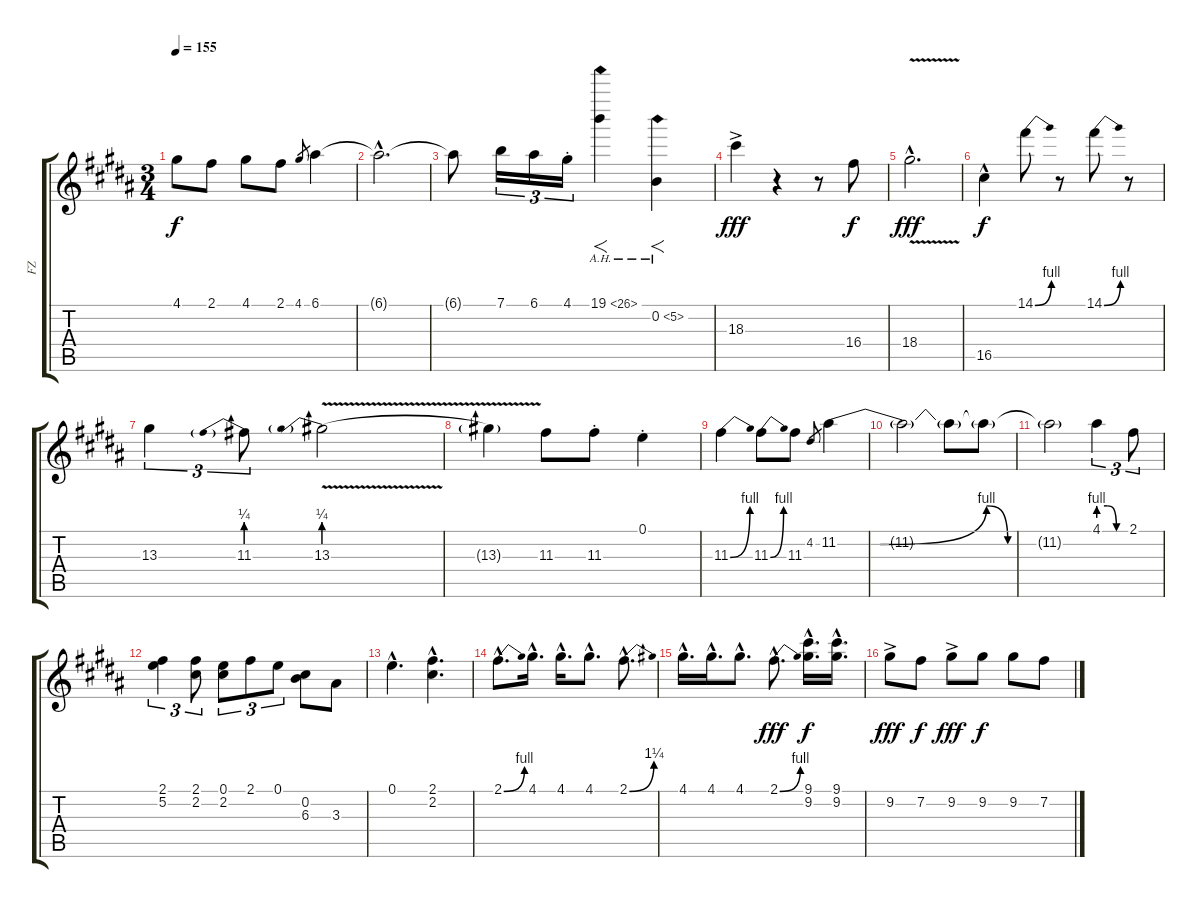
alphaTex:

\track ("FZ" "FZ") {instrument overdrivenguitar}
\staff {score tabs}
\tuning (E4 B3 G3 D3 A2 E2) {hide}
\ts (3 4)
\tempo 155
\clef g2
\ks b
4.1.8{dy f} 2.1.8 4.1.8 2.1.8 4.1.8{gr} 6.1.4 |
6.1{hac t}.2{d} |
6.1{t}.8 7.1.16{tu (3 2)} 6.1.16{tu (3 2)} 4.1{st}.16{tu (3 2)} 19.1{ah 7}.4{f} 0.2{ah 5}.4{f} |
18.3{ac}.4{dy fff} r.4 r.8 16.4.8{dy f} |
18.4{v hac}.2{d dy fff} |
16.5{hac}.4{dy f} 14.1{be (bend 0 0 60 4)}.8 r.8 14.1{be (bend 0 0 60 4)}.8 r.8 |
13.3.4{tu (3 2)} 11.3{be (prebend 0 1 60 1)}.8{tu (3 2)} 13.3{be (prebend 0 1 60 1) v}.2 |
13.3{t}.4 11.3.8 11.3{st}.8 0.1{st}.4 |
11.3{be (bend 0 0 60 4)}.4 11.3{be (bend 0 0 60 4)}.8 11.3.8 4.2.8{gr} 11.2{be (custom 0 0 10 0 35 4 40 0 60 0)}.4 |
11.2{t}.2 11.2{t}.8 11.2{t}.8 |
11.2{t}.2 4.1{be (custom 0 4 20 4 40 0 60 0)}.4{tu (3 2)} 2.1.8{tu (3 2)} |
(2.1 5.2).4{tu (3 2)} (2.1 2.2).8{tu (3 2)} (0.1 2.2).8{tu (3 2)} 2.1.8{tu (3 2)} 0.1.8{tu (3 2)} (0.2 6.3).8 3.3.8 |
0.1{hac}.4{d} (2.1{hac} 2.2{hac}).4{d} |
2.1{be (bend 0 0 60 4) hac}.8{d} 4.1{hac}.16{d} 4.1{hac}.16{d} 4.1{hac}.8{d} 2.1{be (bend 0 0 60 5) hac}.8{d} |
4.1{hac}.16{d} 4.1{hac}.16{d} 4.1{hac}.8{d} 2.1{be (bend 0 0 60 4) hac}.8{d dy fff} (9.1{hac} 9.2{hac}).16{d dy f} (9.1{hac} 9.2{hac}).16{d} |
9.2{ac}.8{dy fff} 7.2.8{dy f} 9.2{ac}.8{dy fff} 9.2.8{dy f} 9.2.8 7.2.8
